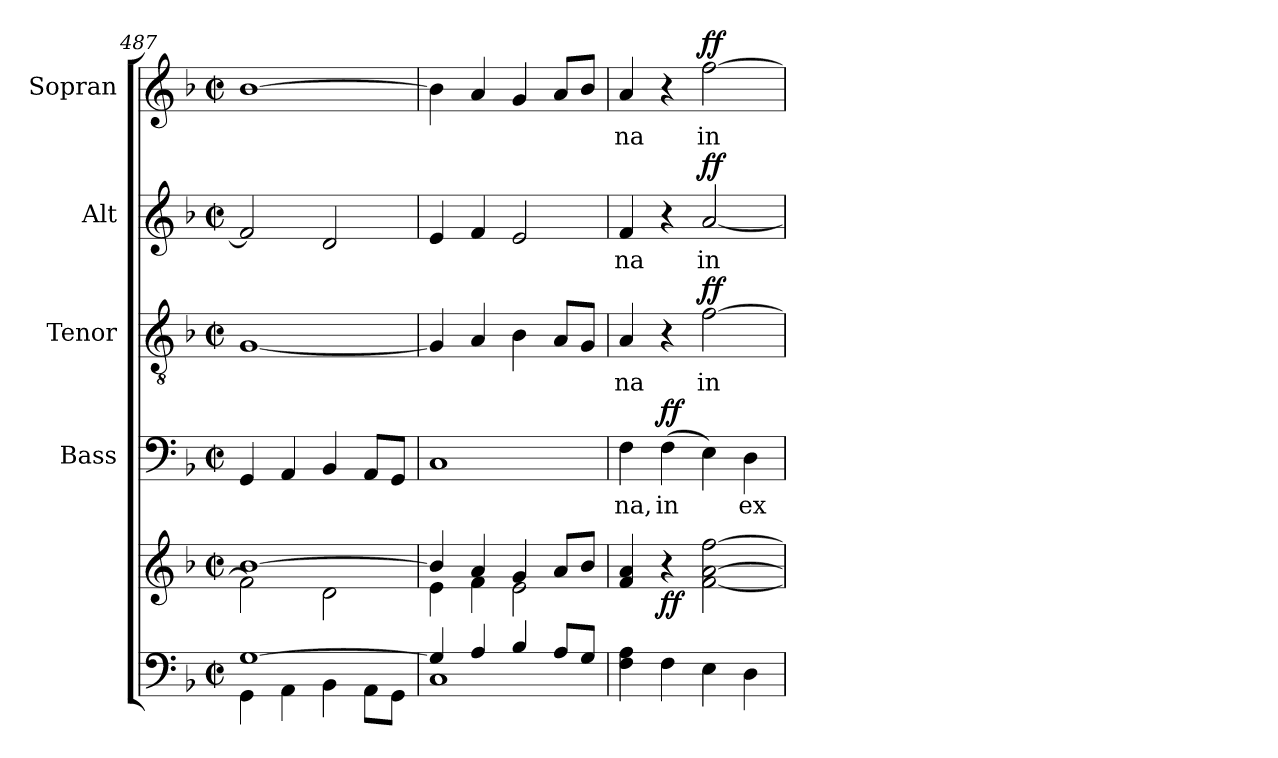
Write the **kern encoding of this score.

**kern	**kern	**dynam	**kern	**text	**dynam	**kern	**text	**dynam	**kern	**text	**dynam	**kern	**text	**dynam
*part5	*part5	*part5	*part4	*part4	*part4	*part3	*part3	*part3	*part2	*part2	*part2	*part1	*part1	*part1
*staff6	*staff5	*staff5/6	*staff4	*staff4	*staff4	*staff3	*staff3	*staff3	*staff2	*staff2	*staff2	*staff1	*staff1	*staff1
*	*	*	*I"Bass	*	*	*I"Tenor	*	*	*I"Alt	*	*	*I"Sopran	*	*
*	*	*	*I'B.	*	*	*I'T.	*	*	*I'A.	*	*	*I'S.	*	*
*clefF4	*clefG2	*	*clefF4	*	*	*clefGv2	*	*	*clefG2	*	*	*clefG2	*	*
*k[b-]	*k[b-]	*	*k[b-]	*	*	*k[b-]	*	*	*k[b-]	*	*	*k[b-]	*	*
*F:	*F:	*	*F:	*	*	*F:	*	*	*F:	*	*	*F:	*	*
*M2/2	*M2/2	*	*M2/2	*	*	*M2/2	*	*	*M2/2	*	*	*M2/2	*	*
*met(c|)	*met(c|)	*	*met(c|)	*	*	*met(c|)	*	*	*met(c|)	*	*	*met(c|)	*	*
=487	=487	=487	=487	=487	=487	=487	=487	=487	=487	=487	=487	=487	=487	=487
*^	*^	*	*	*	*	*	*	*	*	*	*	*	*	*
[>1G	4GG\	[>1b-	2f\]	.	4GG/	.	.	[1G	.	.	2f/]	.	.	[1b-	.	.
.	4AA\	.	.	.	4AA/	.	.	.	.	.	.	.	.	.	.	.
.	4BB-\	.	2d\	.	4BB-/	.	.	.	.	.	2d/	.	.	.	.	.
.	8AA\L	.	.	.	8AA/L	.	.	.	.	.	.	.	.	.	.	.
.	8GG\J	.	.	.	8GG/J	.	.	.	.	.	.	.	.	.	.	.
=488	=488	=488	=488	=488	=488	=488	=488	=488	=488	=488	=488	=488	=488	=488	=488	=488
4G/]	1C	4b-/]	4e\	.	1C	.	.	4G/]	.	.	4e/	.	.	4b-\]	.	.
4A/	.	4a/	4f\	.	.	.	.	4A/	.	.	4f/	.	.	4a/	.	.
4B-/	.	4g/	2e\	.	.	.	.	4B-\	.	.	2e/	.	.	4g/	.	.
8A/L	.	8a/L	.	.	.	.	.	8A/L	.	.	.	.	.	8a/L	.	.
8G/J	.	8b-/J	.	.	.	.	.	8G/J	.	.	.	.	.	8b-/J	.	.
*v	*v	*	*	*	*	*	*	*	*	*	*	*	*	*	*	*
*	*v	*v	*	*	*	*	*	*	*	*	*	*	*	*	*
!!LO:PB:g=z
=489	=489	=489	=489	=489	=489	=489	=489	=489	=489	=489	=489	=489	=489	=489
!	!	!	!	!LO:LY:b	!	!	!LO:LY:b	!	!	!LO:LY:b	!	!	!LO:LY:b	!
4F\ 4A\	4f/ 4a/	.	4F\	-na,	.	4A/	-na	.	4f/	-na	.	4a/	-na	.
!	!	!LO:DY:b	!	!LO:LY:b	!LO:DY:a	!	!	!	!	!	!	!	!	!
4F\	4r	ff	(>4F\	in	ff	4r	.	.	4r	.	.	4r	.	.
!	!	!	!	!	!	!	!LO:LY:b	!LO:DY:a	!	!LO:LY:b	!LO:DY:a	!	!LO:LY:b	!LO:DY:a
4E\	[2f\ [2a\ [2ff\	.	4E\)	.	.	[2f\	in	ff	[2a/	in	ff	[2ff\	in	ff
!	!	!	!	!LO:LY:b	!	!	!	!	!	!	!	!	!	!
4D\	.	.	4D\	ex-	.	.	.	.	.	.	.	.	.	.
=	=	=	=	=	=	=	=	=	=	=	=	=	=	=
*-	*-	*-	*-	*-	*-	*-	*-	*-	*-	*-	*-	*-	*-	*-
